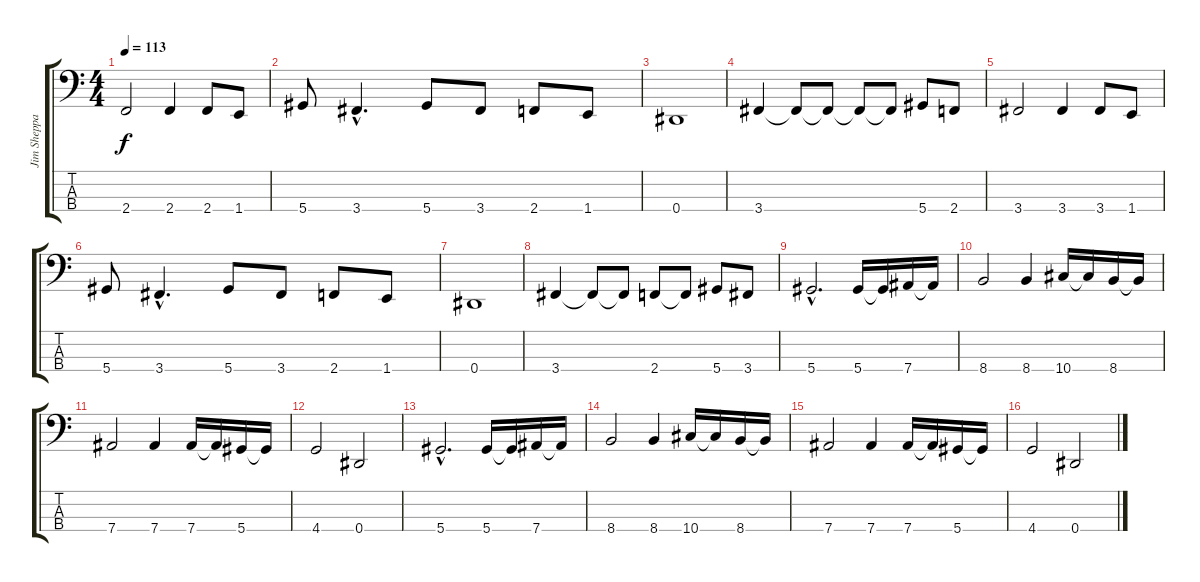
\track ("Jim Sheppard" "Jim Sheppa") {instrument electricbassfinger}
\staff {score tabs}
\tuning (Gb2 Db2 Ab1 Eb1) {hide}
\ts (4 4)
\tempo 113
\clef f4
\ks c
2.4.2{dy f} 2.4.4 2.4.8 1.4.8 |
5.4.8 3.4{hac}.4{d} 5.4.8 3.4.8 2.4.8 1.4.8 |
0.4.1 |
3.4.4 3.4{t}.8 3.4{t}.8 3.4{t}.8 3.4{t}.8 5.4.8 2.4.8 |
3.4.2 3.4.4 3.4.8 1.4.8 |
5.4.8 3.4{hac}.4{d} 5.4.8 3.4.8 2.4.8 1.4.8 |
0.4.1 |
3.4.4 3.4{t}.8 3.4{t}.8 2.4.8 2.4{t}.8 5.4.8 3.4.8 |
5.4{hac}.2{d} 5.4.16 5.4{t}.16 7.4.16 7.4{t}.16 |
8.4.2 8.4.4 10.4.16 10.4{t}.16 8.4.16 8.4{t}.16 |
7.4.2 7.4.4 7.4.16 7.4{t}.16 5.4.16 5.4{t}.16 |
4.4.2 0.4.2 |
5.4{hac}.2{d} 5.4.16 5.4{t}.16 7.4.16 7.4{t}.16 |
8.4.2 8.4.4 10.4.16 10.4{t}.16 8.4.16 8.4{t}.16 |
7.4.2 7.4.4 7.4.16 7.4{t}.16 5.4.16 5.4{t}.16 |
4.4.2 0.4.2
